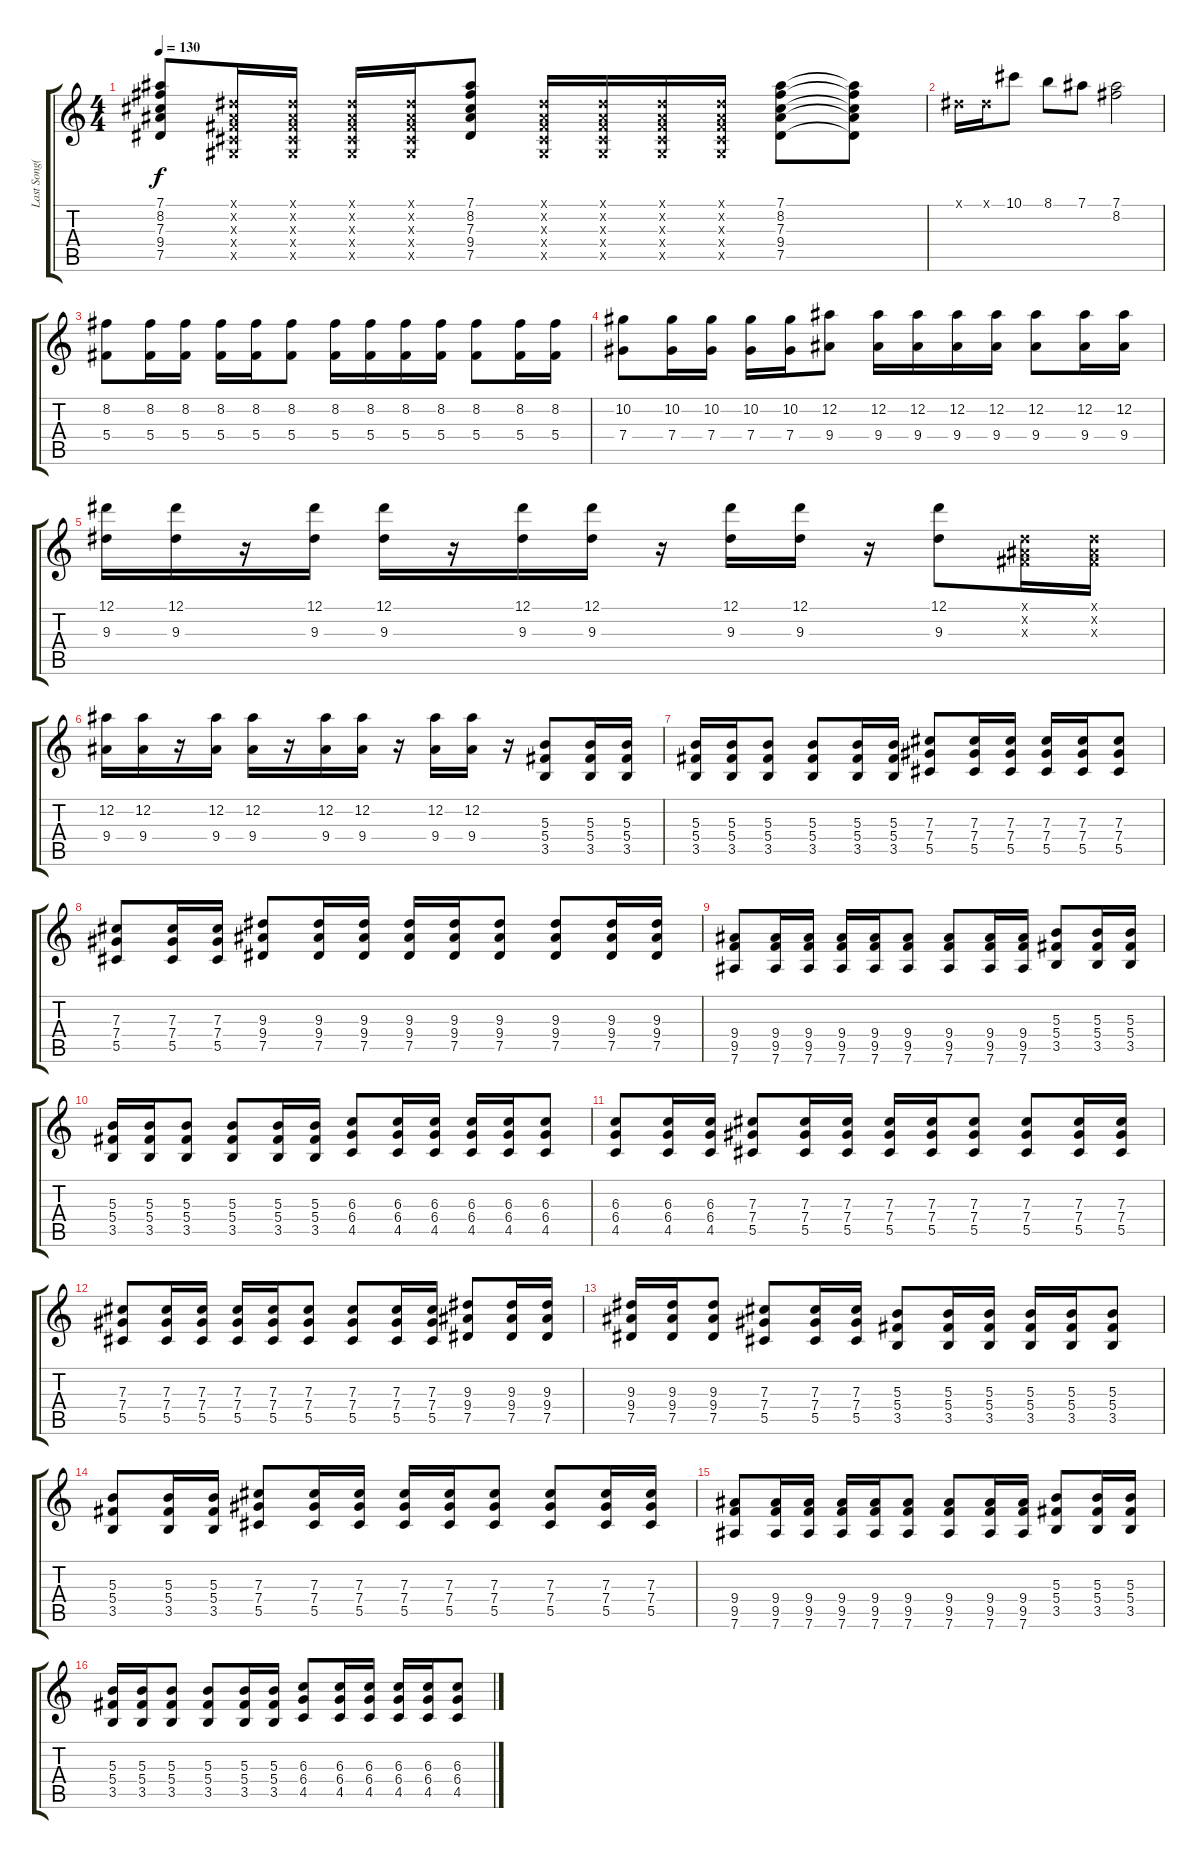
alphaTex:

\track ("Last Song(???Pain(???))" "Last Song(") {instrument overdrivenguitar}
\staff {score tabs}
\tuning (Eb4 Bb3 Gb3 Db3 Ab2 Eb2) {hide}
\ts (4 4)
\tempo 130
\clef g2
\ks c
(7.1 8.2 7.3 9.4 7.5).8{dy f} (0.1{x} 0.2{x} 0.3{x} 0.4{x} 0.5{x}).16 (0.1{x} 0.2{x} 0.3{x} 0.4{x} 0.5{x}).16 (0.1{x} 0.2{x} 0.3{x} 0.4{x} 0.5{x}).16 (0.1{x} 0.2{x} 0.3{x} 0.4{x} 0.5{x}).16 (7.1 8.2 7.3 9.4 7.5).8 (0.1{x} 0.2{x} 0.3{x} 0.4{x} 0.5{x}).16 (0.1{x} 0.2{x} 0.3{x} 0.4{x} 0.5{x}).16 (0.1{x} 0.2{x} 0.3{x} 0.4{x} 0.5{x}).16 (0.1{x} 0.2{x} 0.3{x} 0.4{x} 0.5{x}).16 (7.1 8.2 7.3 9.4 7.5).8 (7.1{t} 8.2{t} 7.3{t} 9.4{t} 7.5{t}).8 |
0.1{x}.16 0.1{x}.16 10.1.8 8.1.8 7.1.8 (7.1 8.2).2 |
(8.2 5.4).8 (8.2 5.4).16 (8.2 5.4).16 (8.2 5.4).16 (8.2 5.4).16 (8.2 5.4).8 (8.2 5.4).16 (8.2 5.4).16 (8.2 5.4).16 (8.2 5.4).16 (8.2 5.4).8 (8.2 5.4).16 (8.2 5.4).16 |
(10.2 7.4).8 (10.2 7.4).16 (10.2 7.4).16 (10.2 7.4).16 (10.2 7.4).16 (12.2 9.4).8 (12.2 9.4).16 (12.2 9.4).16 (12.2 9.4).16 (12.2 9.4).16 (12.2 9.4).8 (12.2 9.4).16 (12.2 9.4).16 |
(12.1 9.3).16 (12.1 9.3).16 r.16 (12.1 9.3).16 (12.1 9.3).16 r.16 (12.1 9.3).16 (12.1 9.3).16 r.16 (12.1 9.3).16 (12.1 9.3).16 r.16 (12.1 9.3).8 (0.1{x} 0.2{x} 0.3{x}).16 (0.1{x} 0.2{x} 0.3{x}).16 |
(12.2 9.4).16 (12.2 9.4).16 r.16 (12.2 9.4).16 (12.2 9.4).16 r.16 (12.2 9.4).16 (12.2 9.4).16 r.16 (12.2 9.4).16 (12.2 9.4).16 r.16 (5.3 5.4 3.5).8 (5.3 5.4 3.5).16 (5.3 5.4 3.5).16 |
(5.3 5.4 3.5).16 (5.3 5.4 3.5).16 (5.3 5.4 3.5).8 (5.3 5.4 3.5).8 (5.3 5.4 3.5).16 (5.3 5.4 3.5).16 (7.3 7.4 5.5).8 (7.3 7.4 5.5).16 (7.3 7.4 5.5).16 (7.3 7.4 5.5).16 (7.3 7.4 5.5).16 (7.3 7.4 5.5).8 |
(7.3 7.4 5.5).8 (7.3 7.4 5.5).16 (7.3 7.4 5.5).16 (9.3 9.4 7.5).8 (9.3 9.4 7.5).16 (9.3 9.4 7.5).16 (9.3 9.4 7.5).16 (9.3 9.4 7.5).16 (9.3 9.4 7.5).8 (9.3 9.4 7.5).8 (9.3 9.4 7.5).16 (9.3 9.4 7.5).16 |
(9.4 9.5 7.6).8 (9.4 9.5 7.6).16 (9.4 9.5 7.6).16 (9.4 9.5 7.6).16 (9.4 9.5 7.6).16 (9.4 9.5 7.6).8 (9.4 9.5 7.6).8 (9.4 9.5 7.6).16 (9.4 9.5 7.6).16 (5.3 5.4 3.5).8 (5.3 5.4 3.5).16 (5.3 5.4 3.5).16 |
(5.3 5.4 3.5).16 (5.3 5.4 3.5).16 (5.3 5.4 3.5).8 (5.3 5.4 3.5).8 (5.3 5.4 3.5).16 (5.3 5.4 3.5).16 (6.3 6.4 4.5).8 (6.3 6.4 4.5).16 (6.3 6.4 4.5).16 (6.3 6.4 4.5).16 (6.3 6.4 4.5).16 (6.3 6.4 4.5).8 |
(6.3 6.4 4.5).8 (6.3 6.4 4.5).16 (6.3 6.4 4.5).16 (7.3 7.4 5.5).8 (7.3 7.4 5.5).16 (7.3 7.4 5.5).16 (7.3 7.4 5.5).16 (7.3 7.4 5.5).16 (7.3 7.4 5.5).8 (7.3 7.4 5.5).8 (7.3 7.4 5.5).16 (7.3 7.4 5.5).16 |
(7.3 7.4 5.5).8 (7.3 7.4 5.5).16 (7.3 7.4 5.5).16 (7.3 7.4 5.5).16 (7.3 7.4 5.5).16 (7.3 7.4 5.5).8 (7.3 7.4 5.5).8 (7.3 7.4 5.5).16 (7.3 7.4 5.5).16 (9.3 9.4 7.5).8 (9.3 9.4 7.5).16 (9.3 9.4 7.5).16 |
(9.3 9.4 7.5).16 (9.3 9.4 7.5).16 (9.3 9.4 7.5).8 (7.3 7.4 5.5).8 (7.3 7.4 5.5).16 (7.3 7.4 5.5).16 (5.3 5.4 3.5).8 (5.3 5.4 3.5).16 (5.3 5.4 3.5).16 (5.3 5.4 3.5).16 (5.3 5.4 3.5).16 (5.3 5.4 3.5).8 |
(5.3 5.4 3.5).8 (5.3 5.4 3.5).16 (5.3 5.4 3.5).16 (7.3 7.4 5.5).8 (7.3 7.4 5.5).16 (7.3 7.4 5.5).16 (7.3 7.4 5.5).16 (7.3 7.4 5.5).16 (7.3 7.4 5.5).8 (7.3 7.4 5.5).8 (7.3 7.4 5.5).16 (7.3 7.4 5.5).16 |
(9.4 9.5 7.6).8 (9.4 9.5 7.6).16 (9.4 9.5 7.6).16 (9.4 9.5 7.6).16 (9.4 9.5 7.6).16 (9.4 9.5 7.6).8 (9.4 9.5 7.6).8 (9.4 9.5 7.6).16 (9.4 9.5 7.6).16 (5.3 5.4 3.5).8 (5.3 5.4 3.5).16 (5.3 5.4 3.5).16 |
(5.3 5.4 3.5).16 (5.3 5.4 3.5).16 (5.3 5.4 3.5).8 (5.3 5.4 3.5).8 (5.3 5.4 3.5).16 (5.3 5.4 3.5).16 (6.3 6.4 4.5).8 (6.3 6.4 4.5).16 (6.3 6.4 4.5).16 (6.3 6.4 4.5).16 (6.3 6.4 4.5).16 (6.3 6.4 4.5).8
